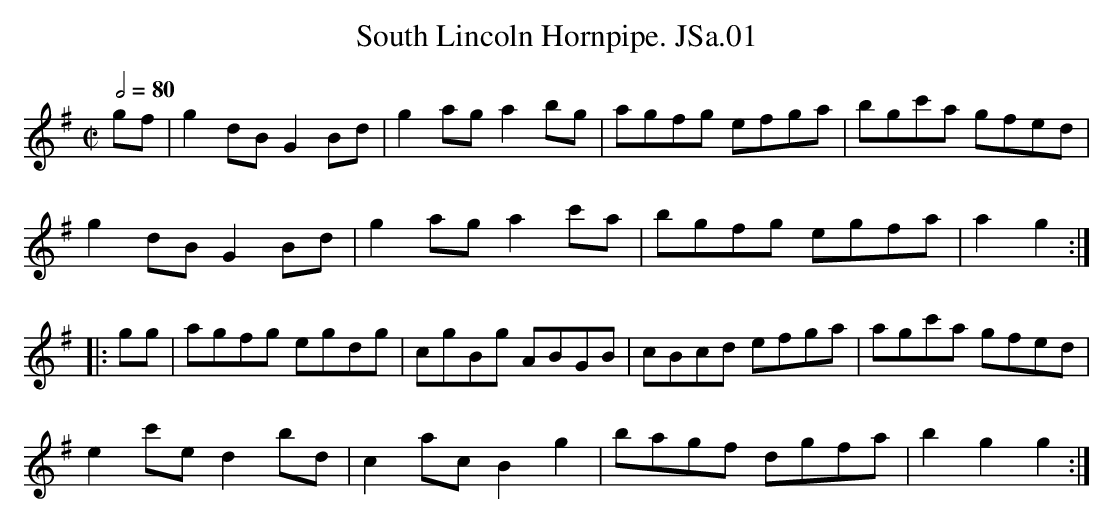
X:1
T:South Lincoln Hornpipe. JSa.01
M:C|
L:1/8
Q:1/2=80
K:G
gf|g2dBG2Bd|g2aga2bg|agfg efga|bgc'a gfed|
g2dB G2Bd|g2 aga2 c'a|bgfg egfa|a2g2:|
|:gg|agfg egdg|cgBg ABGB|cBcd efga|agc'a gfed|
e2c'ed2bd|c2acB2g2|bagf dgfa|b2g2g2:|
